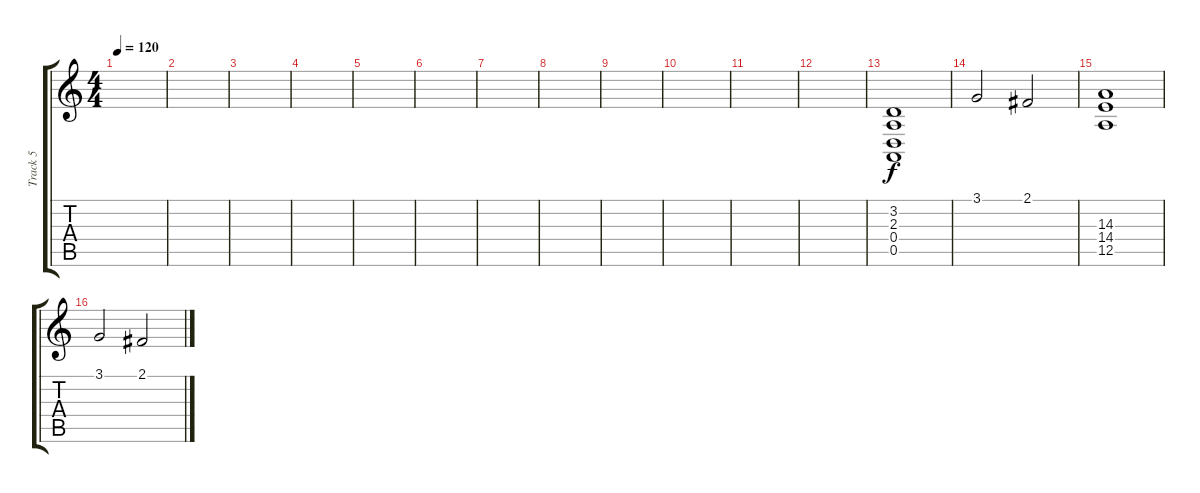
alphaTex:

\track ("Track 5" "Track 5") {instrument acousticgrandpiano}
\staff {score tabs}
\tuning (E4 B3 G3 D3 A2 E2) {hide}
\ts (4 4)
\tempo 120
\clef g2
\ks c
|
|
|
|
|
|
|
|
|
|
|
|
(3.2 2.3 0.4 0.5).1 |
3.1.2 2.1.2 |
(14.3 14.4 12.5).1 |
3.1.2 2.1.2
